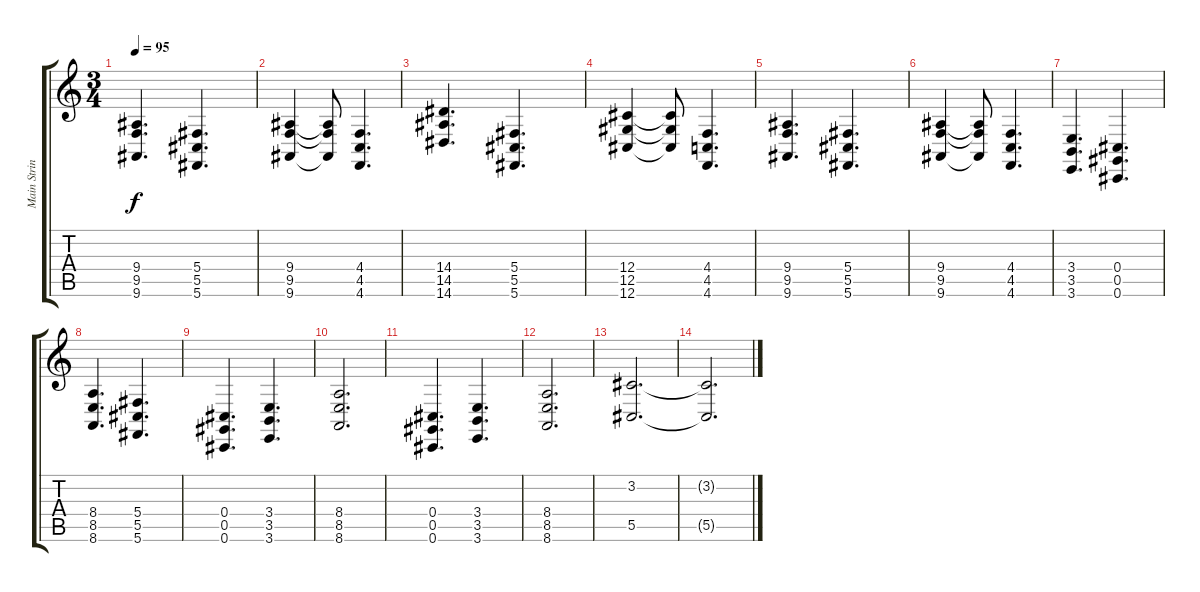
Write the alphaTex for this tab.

\track ("Main String" "Main Strin") {instrument stringensemble1}
\staff {score tabs}
\tuning (Eb4 Bb3 Gb3 Db3 Ab2 Db2) {hide}
\ts (3 4)
\tempo 95
\clef g2
\ks c
(9.4 9.5 9.6).4{d dy f volume 15} (5.4 5.5 5.6).4{d} |
(9.4 9.5 9.6).4 (9.4{t} 9.5{t} 9.6{t}).8 (4.4 4.5 4.6).4{d} |
(14.4 14.5 14.6).4{d} (5.4 5.5 5.6).4{d} |
(12.4 12.5 12.6).4 (12.4{t} 12.5{t} 12.6{t}).8 (4.4 4.5 4.6).4{d} |
(9.4 9.5 9.6).4{d} (5.4 5.5 5.6).4{d} |
(9.4 9.5 9.6).4 (9.4{t} 9.5{t} 9.6{t}).8 (4.4 4.5 4.6).4{d} |
(3.4 3.5 3.6).4{d volume 15} (0.4 0.5 0.6).4{d} |
(8.4 8.5 8.6).4{d} (5.4 5.5 5.6).4{d} |
(0.4 0.5 0.6).4{d volume 15} (3.4 3.5 3.6).4{d} |
(8.4 8.5 8.6).2{d} |
(0.4 0.5 0.6).4{d} (3.4 3.5 3.6).4{d} |
(8.4 8.5 8.6).2{d} |
(3.2 5.5).2{d volume 6} |
(3.2{t} 5.5{t}).2{d}
